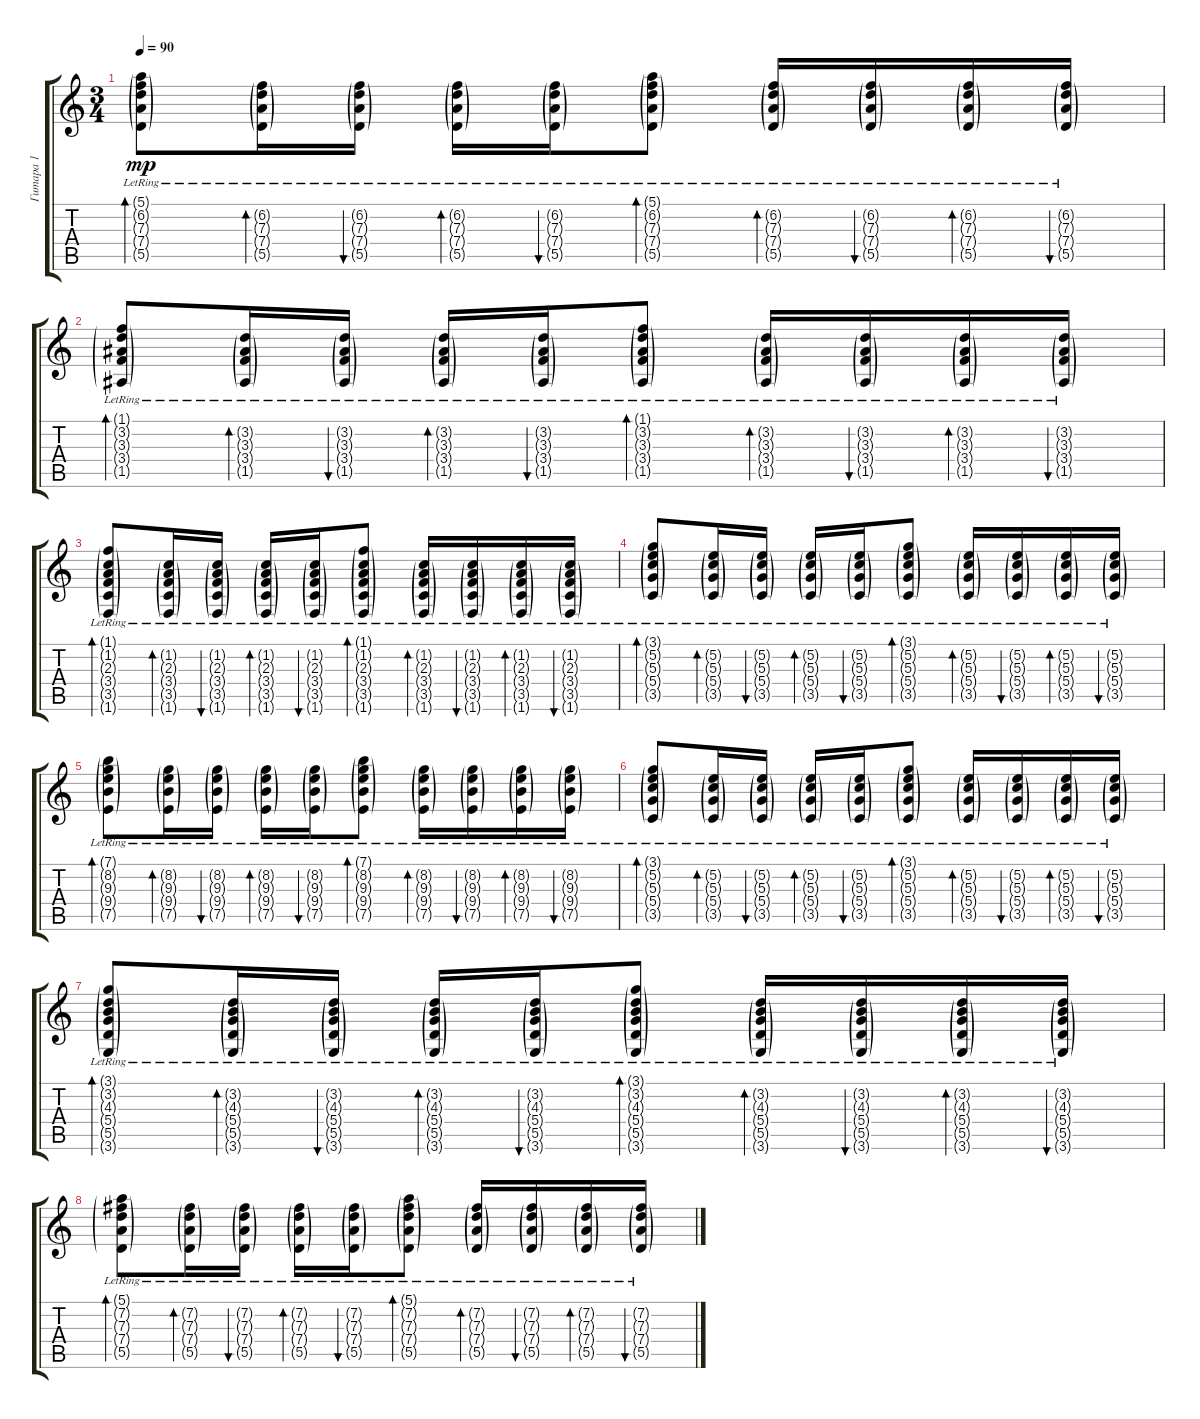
\track ("Гитара 1" "Гитара 1") {instrument acousticguitarsteel}
\staff {score tabs}
\tuning (E4 B3 G3 D3 A2 E2) {hide}
\ts (3 4)
\tempo 90
\clef g2
\ks c
(5.1{g lr} 6.2{g lr} 7.3{g lr} 7.4{g lr} 5.5{g lr}).8{bd 60 dy mp} (6.2{g lr} 7.3{g lr} 7.4{g lr} 5.5{g lr}).16{bd 60} (6.2{g lr} 7.3{g lr} 7.4{g lr} 5.5{g lr}).16{bu 60} (6.2{g lr} 7.3{g lr} 7.4{g lr} 5.5{g lr}).16{bd 60} (6.2{g lr} 7.3{g lr} 7.4{g lr} 5.5{g lr}).16{bu 60} (5.1{g lr} 6.2{g lr} 7.3{g lr} 7.4{g lr} 5.5{g lr}).8{bd 60} (6.2{g lr} 7.3{g lr} 7.4{g lr} 5.5{g lr}).16{bd 60} (6.2{g lr} 7.3{g lr} 7.4{g lr} 5.5{g lr}).16{bu 60} (6.2{g lr} 7.3{g lr} 7.4{g lr} 5.5{g lr}).16{bd 60} (6.2{g lr} 7.3{g lr} 7.4{g lr} 5.5{g lr}).16{bu 60} |
(1.1{g lr} 3.2{g lr} 3.3{g lr} 3.4{g lr} 1.5{g lr}).8{bd 60} (3.2{g lr} 3.3{g lr} 3.4{g lr} 1.5{g lr}).16{bd 60} (3.2{g lr} 3.3{g lr} 3.4{g lr} 1.5{g lr}).16{bu 60} (3.2{g lr} 3.3{g lr} 3.4{g lr} 1.5{g lr}).16{bd 60} (3.2{g lr} 3.3{g lr} 3.4{g lr} 1.5{g lr}).16{bu 60} (1.1{g lr} 3.2{g lr} 3.3{g lr} 3.4{g lr} 1.5{g lr}).8{bd 60} (3.2{g lr} 3.3{g lr} 3.4{g lr} 1.5{g lr}).16{bd 60} (3.2{g lr} 3.3{g lr} 3.4{g lr} 1.5{g lr}).16{bu 60} (3.2{g lr} 3.3{g lr} 3.4{g lr} 1.5{g lr}).16{bd 60} (3.2{g lr} 3.3{g lr} 3.4{g lr} 1.5{g lr}).16{bu 60} |
(1.1{g lr} 1.2{g lr} 2.3{g lr} 3.4{g lr} 3.5{g lr} 1.6{g lr}).8{bd 60} (1.2{g lr} 2.3{g lr} 3.4{g lr} 3.5{g lr} 1.6{g lr}).16{bd 60} (1.2{g lr} 2.3{g lr} 3.4{g lr} 3.5{g lr} 1.6{g lr}).16{bu 60} (1.2{g lr} 2.3{g lr} 3.4{g lr} 3.5{g lr} 1.6{g lr}).16{bd 60} (1.2{g lr} 2.3{g lr} 3.4{g lr} 3.5{g lr} 1.6{g lr}).16{bu 60} (1.1{g lr} 1.2{g lr} 2.3{g lr} 3.4{g lr} 3.5{g lr} 1.6{g lr}).8{bd 60} (1.2{g lr} 2.3{g lr} 3.4{g lr} 3.5{g lr} 1.6{g lr}).16{bd 60} (1.2{g lr} 2.3{g lr} 3.4{g lr} 3.5{g lr} 1.6{g lr}).16{bu 60} (1.2{g lr} 2.3{g lr} 3.4{g lr} 3.5{g lr} 1.6{g lr}).16{bd 60} (1.2{g lr} 2.3{g lr} 3.4{g lr} 3.5{g lr} 1.6{g lr}).16{bu 60} |
(3.1{g lr} 5.2{g lr} 5.3{g lr} 5.4{g lr} 3.5{g lr}).8{bd 60} (5.2{g lr} 5.3{g lr} 5.4{g lr} 3.5{g lr}).16{bd 60} (5.2{g lr} 5.3{g lr} 5.4{g lr} 3.5{g lr}).16{bu 60} (5.2{g lr} 5.3{g lr} 5.4{g lr} 3.5{g lr}).16{bd 60} (5.2{g lr} 5.3{g lr} 5.4{g lr} 3.5{g lr}).16{bu 60} (3.1{g lr} 5.2{g lr} 5.3{g lr} 5.4{g lr} 3.5{g lr}).8{bd 60} (5.2{g lr} 5.3{g lr} 5.4{g lr} 3.5{g lr}).16{bd 60} (5.2{g lr} 5.3{g lr} 5.4{g lr} 3.5{g lr}).16{bu 60} (5.2{g lr} 5.3{g lr} 5.4{g lr} 3.5{g lr}).16{bd 60} (5.2{g lr} 5.3{g lr} 5.4{g lr} 3.5{g lr}).16{bu 60} |
(7.1{g lr} 8.2{g lr} 9.3{g lr} 9.4{g lr} 7.5{g lr}).8{bd 60} (8.2{g lr} 9.3{g lr} 9.4{g lr} 7.5{g lr}).16{bd 60} (8.2{g lr} 9.3{g lr} 9.4{g lr} 7.5{g lr}).16{bu 60} (8.2{g lr} 9.3{g lr} 9.4{g lr} 7.5{g lr}).16{bd 60} (8.2{g lr} 9.3{g lr} 9.4{g lr} 7.5{g lr}).16{bu 60} (7.1{g lr} 8.2{g lr} 9.3{g lr} 9.4{g lr} 7.5{g lr}).8{bd 60} (8.2{g lr} 9.3{g lr} 9.4{g lr} 7.5{g lr}).16{bd 60} (8.2{g lr} 9.3{g lr} 9.4{g lr} 7.5{g lr}).16{bu 60} (8.2{g lr} 9.3{g lr} 9.4{g lr} 7.5{g lr}).16{bd 60} (8.2{g lr} 9.3{g lr} 9.4{g lr} 7.5{g lr}).16{bu 60} |
(3.1{g lr} 5.2{g lr} 5.3{g lr} 5.4{g lr} 3.5{g lr}).8{bd 60} (5.2{g lr} 5.3{g lr} 5.4{g lr} 3.5{g lr}).16{bd 60} (5.2{g lr} 5.3{g lr} 5.4{g lr} 3.5{g lr}).16{bu 60} (5.2{g lr} 5.3{g lr} 5.4{g lr} 3.5{g lr}).16{bd 60} (5.2{g lr} 5.3{g lr} 5.4{g lr} 3.5{g lr}).16{bu 60} (3.1{g lr} 5.2{g lr} 5.3{g lr} 5.4{g lr} 3.5{g lr}).8{bd 60} (5.2{g lr} 5.3{g lr} 5.4{g lr} 3.5{g lr}).16{bd 60} (5.2{g lr} 5.3{g lr} 5.4{g lr} 3.5{g lr}).16{bu 60} (5.2{g lr} 5.3{g lr} 5.4{g lr} 3.5{g lr}).16{bd 60} (5.2{g lr} 5.3{g lr} 5.4{g lr} 3.5{g lr}).16{bu 60} |
(3.1{g lr} 3.2{g lr} 4.3{g lr} 5.4{g lr} 5.5{g lr} 3.6{g lr}).8{bd 60} (3.2{g lr} 4.3{g lr} 5.4{g lr} 5.5{g lr} 3.6{g lr}).16{bd 60} (3.2{g lr} 4.3{g lr} 5.4{g lr} 5.5{g lr} 3.6{g lr}).16{bu 60} (3.2{g lr} 4.3{g lr} 5.4{g lr} 5.5{g lr} 3.6{g lr}).16{bd 60} (3.2{g lr} 4.3{g lr} 5.4{g lr} 5.5{g lr} 3.6{g lr}).16{bu 60} (3.1{g lr} 3.2{g lr} 4.3{g lr} 5.4{g lr} 5.5{g lr} 3.6{g lr}).8{bd 60} (3.2{g lr} 4.3{g lr} 5.4{g lr} 5.5{g lr} 3.6{g lr}).16{bd 60} (3.2{g lr} 4.3{g lr} 5.4{g lr} 5.5{g lr} 3.6{g lr}).16{bu 60} (3.2{g lr} 4.3{g lr} 5.4{g lr} 5.5{g lr} 3.6{g lr}).16{bd 60} (3.2{g lr} 4.3{g lr} 5.4{g lr} 5.5{g lr} 3.6{g lr}).16{bu 60} |
(5.1{g lr} 7.2{g lr} 7.3{g lr} 7.4{g lr} 5.5{g lr}).8{bd 60} (7.2{g lr} 7.3{g lr} 7.4{g lr} 5.5{g lr}).16{bd 60} (7.2{g lr} 7.3{g lr} 7.4{g lr} 5.5{g lr}).16{bu 60} (7.2{g lr} 7.3{g lr} 7.4{g lr} 5.5{g lr}).16{bd 60} (7.2{g lr} 7.3{g lr} 7.4{g lr} 5.5{g lr}).16{bu 60} (5.1{g lr} 7.2{g lr} 7.3{g lr} 7.4{g lr} 5.5{g lr}).8{bd 60} (7.2{g lr} 7.3{g lr} 7.4{g lr} 5.5{g lr}).16{bd 60} (7.2{g lr} 7.3{g lr} 7.4{g lr} 5.5{g lr}).16{bu 60} (7.2{g lr} 7.3{g lr} 7.4{g lr} 5.5{g lr}).16{bd 60} (7.2{g lr} 7.3{g lr} 7.4{g lr} 5.5{g lr}).16{bu 60}
